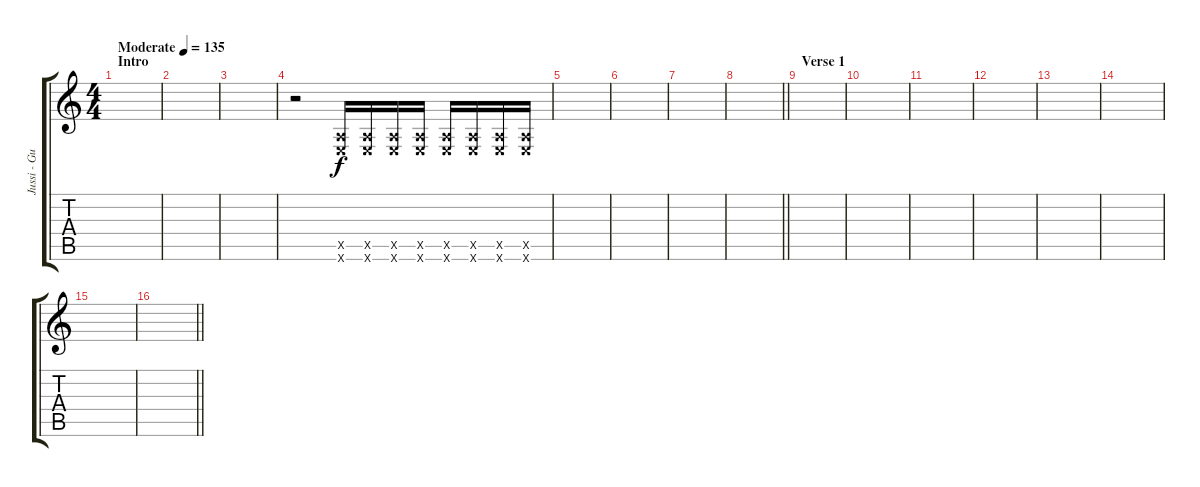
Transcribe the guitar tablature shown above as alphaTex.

\track ("Jussi - Guitar" "Jussi - Gu") {instrument overdrivenguitar}
\staff {score tabs}
\tuning (E4 B3 G3 D3 A2 E2) {hide}
\ts (4 4)
\section ("" "Intro")
\tempo (135 "Moderate")
\clef g2
\ks c
|
|
|
r.2 (0.5{x} 0.6{x}).16 (0.5{x} 0.6{x}).16 (0.5{x} 0.6{x}).16 (0.5{x} 0.6{x}).16 (0.5{x} 0.6{x}).16 (0.5{x} 0.6{x}).16 (0.5{x} 0.6{x}).16 (0.5{x} 0.6{x}).16 |
|
|
|
\barLineRight lightlight
|
\section ("" "Verse 1")
|
|
|
|
|
|
|
\barLineRight lightlight
